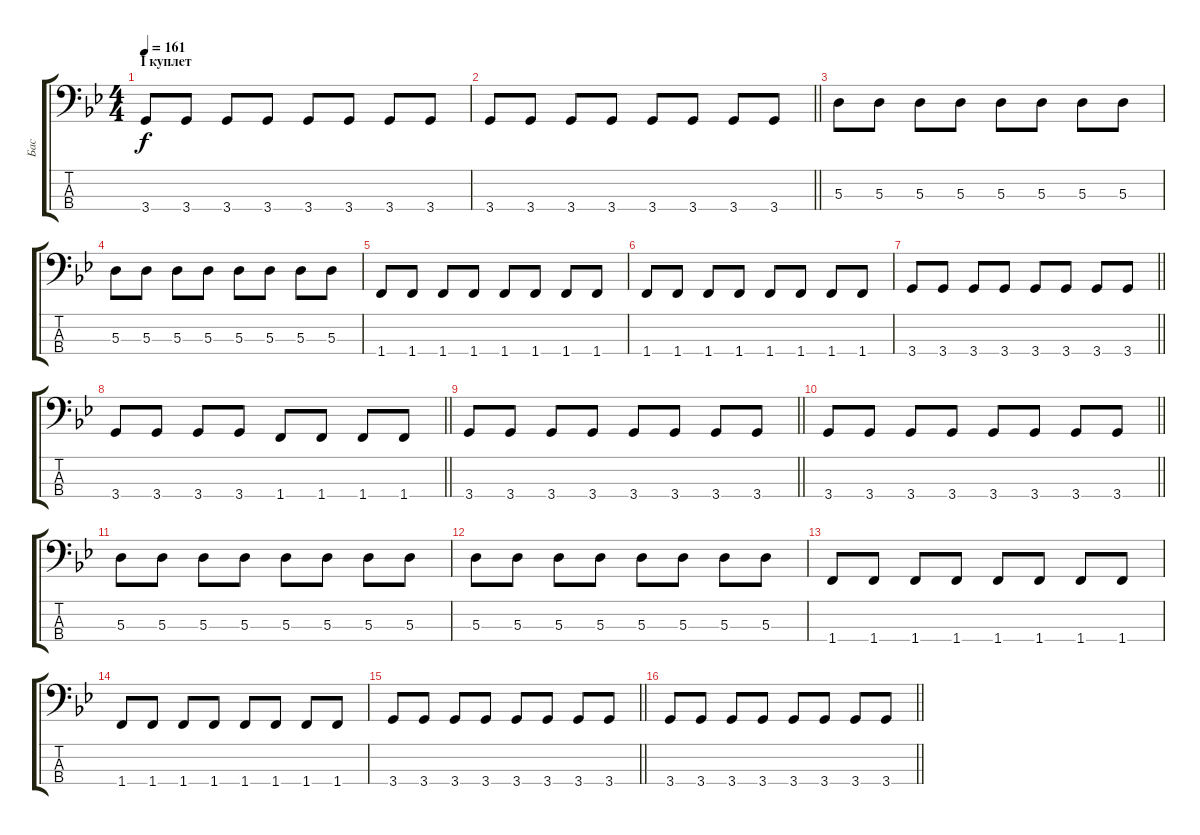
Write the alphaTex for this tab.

\track ("Бас" "Бас") {instrument electricbassfinger}
\staff {score tabs}
\tuning (G2 D2 A1 E1) {hide}
\ts (4 4)
\section ("" "I куплет")
\tempo 161
\clef f4
\ks gminor
3.4.8{dy f} 3.4.8 3.4.8 3.4.8 3.4.8 3.4.8 3.4.8 3.4.8 |
\barLineRight lightlight
3.4.8 3.4.8 3.4.8 3.4.8 3.4.8 3.4.8 3.4.8 3.4.8 |
5.3.8 5.3.8 5.3.8 5.3.8 5.3.8 5.3.8 5.3.8 5.3.8 |
5.3.8 5.3.8 5.3.8 5.3.8 5.3.8 5.3.8 5.3.8 5.3.8 |
1.4.8 1.4.8 1.4.8 1.4.8 1.4.8 1.4.8 1.4.8 1.4.8 |
1.4.8 1.4.8 1.4.8 1.4.8 1.4.8 1.4.8 1.4.8 1.4.8 |
\barLineRight lightlight
3.4.8 3.4.8 3.4.8 3.4.8 3.4.8 3.4.8 3.4.8 3.4.8 |
\barLineRight lightlight
3.4.8 3.4.8 3.4.8 3.4.8 1.4.8 1.4.8 1.4.8 1.4.8 |
\barLineRight lightlight
3.4.8 3.4.8 3.4.8 3.4.8 3.4.8 3.4.8 3.4.8 3.4.8 |
\barLineRight lightlight
3.4.8 3.4.8 3.4.8 3.4.8 3.4.8 3.4.8 3.4.8 3.4.8 |
5.3.8 5.3.8 5.3.8 5.3.8 5.3.8 5.3.8 5.3.8 5.3.8 |
5.3.8 5.3.8 5.3.8 5.3.8 5.3.8 5.3.8 5.3.8 5.3.8 |
1.4.8 1.4.8 1.4.8 1.4.8 1.4.8 1.4.8 1.4.8 1.4.8 |
1.4.8 1.4.8 1.4.8 1.4.8 1.4.8 1.4.8 1.4.8 1.4.8 |
\barLineRight lightlight
3.4.8 3.4.8 3.4.8 3.4.8 3.4.8 3.4.8 3.4.8 3.4.8 |
\barLineRight lightlight
3.4.8 3.4.8 3.4.8 3.4.8 3.4.8 3.4.8 3.4.8 3.4.8
